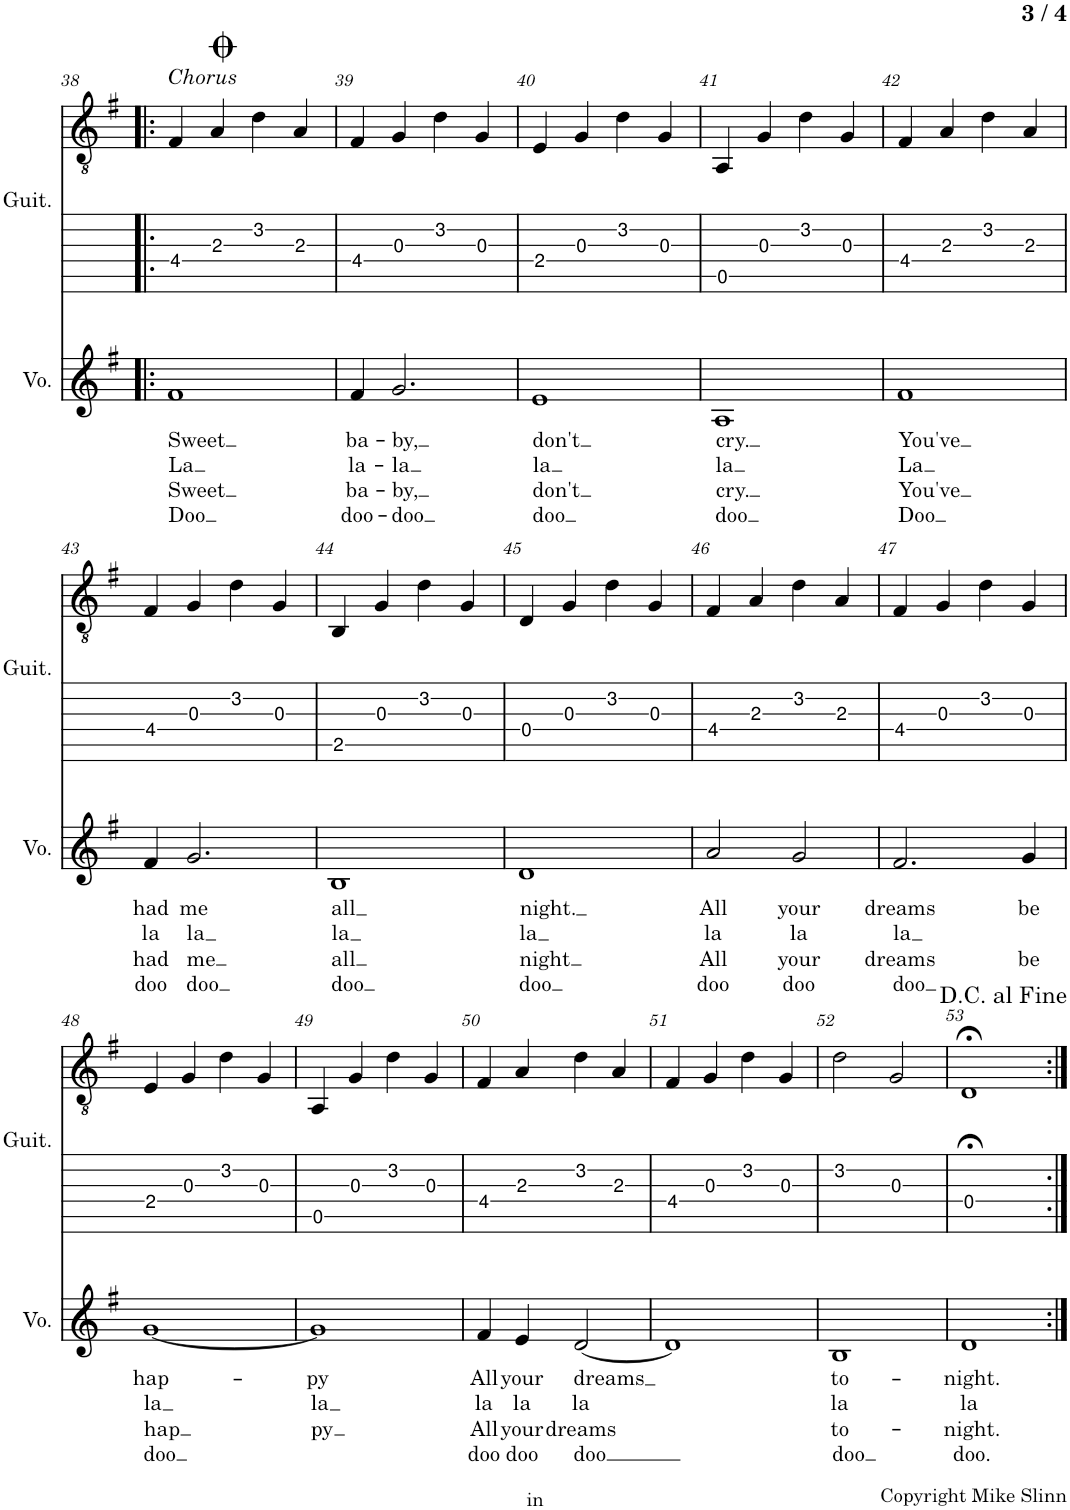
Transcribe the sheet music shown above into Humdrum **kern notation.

**kern	**text	**text	**text	**text	**kern	**kern
*part2	*part2	*part2	*part2	*part2	*part1	*part1
*staff3	*staff3	*staff3	*staff3	*staff3	*staff2	*staff1
*I"Voice	*	*	*	*	*I"Guitar	*
*I'Vo.	*	*	*	*	*I'Guit.	*
!!LO:PB:g=z
*clefG2	*	*	*	*	*	*clefGv2
*k[f#]	*	*	*	*	*k[f#]	*k[f#]
*M4/4	*	*	*	*	*M4/4	*M4/4
=38!|:	=38!|:	=38!|:	=38!|:	=38!|:	=38!|:	=38!|:
!	!	!	!	!	!	!LO:TX:a:i:t=Chorus
!	!LO:LY:b	!LO:LY:b	!LO:LY:b	!LO:LY:b	!	!
1f#	-Sweet	La	Sweet	Doo	4F#	4F#/
.	.	.	.	.	4A	4A/
.	.	.	.	.	4d	4d\
.	.	.	.	.	4A	4A/
=39	=39	=39	=39	=39	=39	=39
!	!LO:LY:b	!LO:LY:b	!LO:LY:b	!LO:LY:b	!	!
4f#/	ba-	la-	ba-	doo-	4F#	4F#/
!	!LO:LY:b	!LO:LY:b	!LO:LY:b	!LO:LY:b	!	!
2.g/	-by,	-la	-by,	-doo	4G	4G/
.	.	.	.	.	4d	4d\
.	.	.	.	.	4G	4G/
=40	=40	=40	=40	=40	=40	=40
!	!LO:LY:b	!LO:LY:b	!LO:LY:b	!LO:LY:b	!	!
1e	don't	la	don't	doo	4E	4E/
.	.	.	.	.	4G	4G/
.	.	.	.	.	4d	4d\
.	.	.	.	.	4G	4G/
=41	=41	=41	=41	=41	=41	=41
!	!LO:LY:b	!LO:LY:b	!LO:LY:b	!LO:LY:b	!	!
1A	cry.	la	cry.	doo	4AA	4AA/
.	.	.	.	.	4G	4G/
.	.	.	.	.	4d	4d\
.	.	.	.	.	4G	4G/
=42	=42	=42	=42	=42	=42	=42
!	!LO:LY:b	!LO:LY:b	!LO:LY:b	!LO:LY:b	!	!
1f#	You've	La	You've	Doo	4F#	4F#/
.	.	.	.	.	4A	4A/
.	.	.	.	.	4d	4d\
.	.	.	.	.	4A	4A/
!!LO:LB:g=z
=43	=43	=43	=43	=43	=43	=43
!	!LO:LY:b	!LO:LY:b	!LO:LY:b	!LO:LY:b	!	!
4f#/	had	la	had	doo	4F#	4F#/
!	!LO:LY:b	!LO:LY:b	!LO:LY:b	!LO:LY:b	!	!
2.g/	-me	la	me	doo	4G	4G/
.	.	.	.	.	4d	4d\
.	.	.	.	.	4G	4G/
=44	=44	=44	=44	=44	=44	=44
!	!LO:LY:b	!LO:LY:b	!LO:LY:b	!LO:LY:b	!	!
1B	all	la	all	doo	4BB	4BB/
.	.	.	.	.	4G	4G/
.	.	.	.	.	4d	4d\
.	.	.	.	.	4G	4G/
=45	=45	=45	=45	=45	=45	=45
!	!LO:LY:b	!LO:LY:b	!LO:LY:b	!LO:LY:b	!	!
1d	night.	la	-night	doo	4D	4D/
.	.	.	.	.	4G	4G/
.	.	.	.	.	4d	4d\
.	.	.	.	.	4G	4G/
=46	=46	=46	=46	=46	=46	=46
!	!LO:LY:b	!LO:LY:b	!LO:LY:b	!LO:LY:b	!	!
2a/	All	la	All	doo	4F#	4F#/
.	.	.	.	.	4A	4A/
!	!LO:LY:b	!LO:LY:b	!LO:LY:b	!LO:LY:b	!	!
2g/	your	la	your	doo	4d	4d\
.	.	.	.	.	4A	4A/
=47	=47	=47	=47	=47	=47	=47
!	!LO:LY:b	!LO:LY:b	!LO:LY:b	!LO:LY:b	!	!
2.f#/	dreams	la	dreams	doo	4F#	4F#/
.	.	.	.	.	4G	4G/
.	.	.	.	.	4d	4d\
!	!LO:LY:b	!	!LO:LY:b	!	!	!
4g/	be	.	be	.	4G	4G/
!!LO:LB:g=z
=48	=48	=48	=48	=48	=48	=48
!	!LO:LY:b	!LO:LY:b	!LO:LY:b	!LO:LY:b	!	!
[1g	hap-	la	hap	doo	4E	4E/
.	.	.	.	.	4G	4G/
.	.	.	.	.	4d	4d\
.	.	.	.	.	4G	4G/
=49	=49	=49	=49	=49	=49	=49
!	!LO:LY:b	!LO:LY:b	!LO:LY:b	!	!	!
1g]	-py	la	py	.	4AA	4AA/
.	.	.	.	.	4G	4G/
.	.	.	.	.	4d	4d\
.	.	.	.	.	4G	4G/
=50	=50	=50	=50	=50	=50	=50
!	!LO:LY:b	!LO:LY:b	!LO:LY:b	!LO:LY:b	!	!
4f#/	All	la	All	doo	4F#	4F#/
!	!LO:LY:b	!LO:LY:b	!LO:LY:b	!LO:LY:b	!	!
4e/	your	la	your	doo	4A	4A/
!	!LO:LY:b	!LO:LY:b	!LO:LY:b	!LO:LY:b	!	!
[2d/	dreams	la	dreams	doo	4d	4d\
.	.	.	.	.	4A	4A/
=51	=51	=51	=51	=51	=51	=51
1d]	.	.	.	.	4F#	4F#/
.	.	.	.	.	4G	4G/
.	.	.	.	.	4d	4d\
.	.	.	.	.	4G	4G/
=52	=52	=52	=52	=52	=52	=52
!	!LO:LY:b	!LO:LY:b	!LO:LY:b	!LO:LY:b	!	!
1B	to-	la	to-	doo	2d	2d\
.	.	.	.	.	2G	2G/
=53	=53	=53	=53	=53	=53	=53
!	!LO:LY:b	!LO:LY:b	!LO:LY:b	!LO:LY:b	!	!
1d	-night.	la	-night.	doo.	1D;<	1D;<
=:|!	=:|!	=:|!	=:|!	=:|!	=:|!	=:|!
*-	*-	*-	*-	*-	*-	*-
